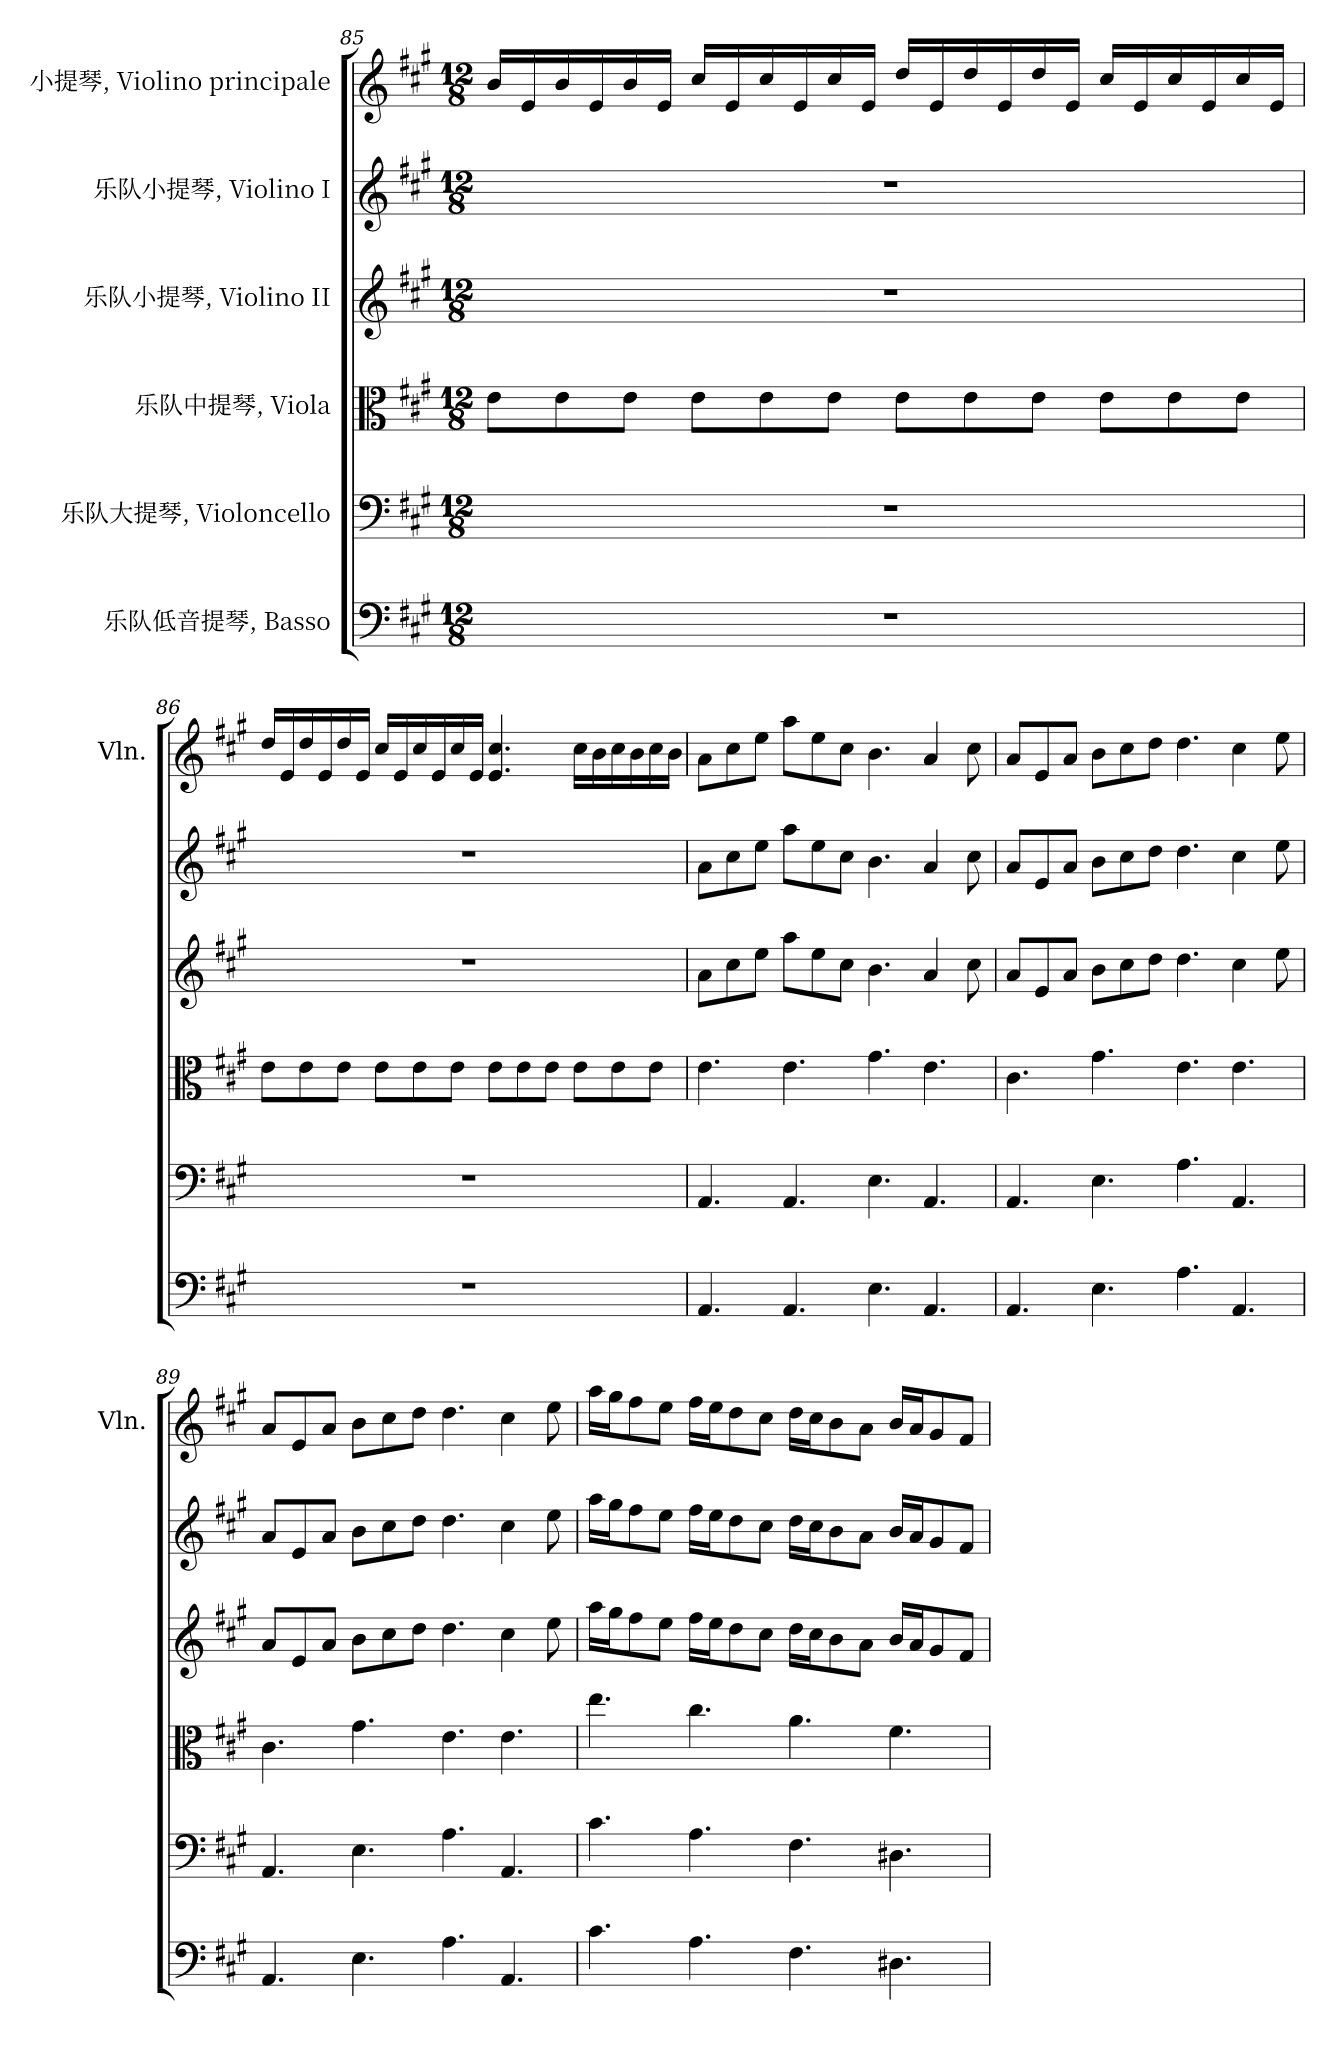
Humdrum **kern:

**kern	**kern	**kern	**kern	**kern	**kern
*part6	*part5	*part4	*part3	*part2	*part1
*staff6	*staff5	*staff4	*staff3	*staff2	*staff1
*I"乐队低音提琴, Basso	*I"乐队大提琴, Violoncello	*I"乐队中提琴, Viola	*I"乐队小提琴, Violino II	*I"乐队小提琴, Violino I	*I"小提琴, Violino principale
*	*	*	*	*	*I'Vln.
*clefF4	*clefF4	*clefC3	*clefG2	*clefG2	*clefG2
*ITrd7c12	*	*	*	*	*
*k[f#c#g#]	*k[f#c#g#]	*k[f#c#g#]	*k[f#c#g#]	*k[f#c#g#]	*k[f#c#g#]
*M12/8	*M12/8	*M12/8	*M12/8	*M12/8	*M12/8
=85	=85	=85	=85	=85	=85
1.r	1.r	8e\L	1.r	1.r	16b/LL
.	.	.	.	.	16e/
.	.	8e\	.	.	16b/
.	.	.	.	.	16e/
.	.	8e\J	.	.	16b/
.	.	.	.	.	16e/JJ
.	.	8e\L	.	.	16cc#/LL
.	.	.	.	.	16e/
.	.	8e\	.	.	16cc#/
.	.	.	.	.	16e/
.	.	8e\J	.	.	16cc#/
.	.	.	.	.	16e/JJ
.	.	8e\L	.	.	16dd/LL
.	.	.	.	.	16e/
.	.	8e\	.	.	16dd/
.	.	.	.	.	16e/
.	.	8e\J	.	.	16dd/
.	.	.	.	.	16e/JJ
.	.	8e\L	.	.	16cc#/LL
.	.	.	.	.	16e/
.	.	8e\	.	.	16cc#/
.	.	.	.	.	16e/
.	.	8e\J	.	.	16cc#/
.	.	.	.	.	16e/JJ
!!LO:PB:g=z
=86	=86	=86	=86	=86	=86
1.r	1.r	8e\L	1.r	1.r	16dd/LL
.	.	.	.	.	16e/
.	.	8e\	.	.	16dd/
.	.	.	.	.	16e/
.	.	8e\J	.	.	16dd/
.	.	.	.	.	16e/JJ
.	.	8e\L	.	.	16cc#/LL
.	.	.	.	.	16e/
.	.	8e\	.	.	16cc#/
.	.	.	.	.	16e/
.	.	8e\J	.	.	16cc#/
.	.	.	.	.	16e/JJ
.	.	8e\L	.	.	4.e/ 4.cc#/
.	.	8e\	.	.	.
.	.	8e\J	.	.	.
.	.	8e\L	.	.	16cc#\LL
.	.	.	.	.	16b\
.	.	8e\	.	.	16cc#\
.	.	.	.	.	16b\
.	.	8e\J	.	.	16cc#\
.	.	.	.	.	16b\JJ
=87	=87	=87	=87	=87	=87
4.AAA/	4.AA/	4.e\	8a\L	8a\L	8a\L
.	.	.	8cc#\	8cc#\	8cc#\
.	.	.	8ee\J	8ee\J	8ee\J
4.AAA/	4.AA/	4.e\	8aa\L	8aa\L	8aa\L
.	.	.	8ee\	8ee\	8ee\
.	.	.	8cc#\J	8cc#\J	8cc#\J
4.EE\	4.E\	4.g#\	4.b\	4.b\	4.b\
4.AAA/	4.AA/	4.e\	4a/	4a/	4a/
.	.	.	8cc#\	8cc#\	8cc#\
=88	=88	=88	=88	=88	=88
4.AAA/	4.AA/	4.c#\	8a/L	8a/L	8a/L
.	.	.	8e/	8e/	8e/
.	.	.	8a/J	8a/J	8a/J
4.EE\	4.E\	4.g#\	8b\L	8b\L	8b\L
.	.	.	8cc#\	8cc#\	8cc#\
.	.	.	8dd\J	8dd\J	8dd\J
4.AA\	4.A\	4.e\	4.dd\	4.dd\	4.dd\
4.AAA/	4.AA/	4.e\	4cc#\	4cc#\	4cc#\
.	.	.	8ee\	8ee\	8ee\
!!LO:LB:g=z
=89	=89	=89	=89	=89	=89
4.AAA/	4.AA/	4.c#\	8a/L	8a/L	8a/L
.	.	.	8e/	8e/	8e/
.	.	.	8a/J	8a/J	8a/J
4.EE\	4.E\	4.g#\	8b\L	8b\L	8b\L
.	.	.	8cc#\	8cc#\	8cc#\
.	.	.	8dd\J	8dd\J	8dd\J
4.AA\	4.A\	4.e\	4.dd\	4.dd\	4.dd\
4.AAA/	4.AA/	4.e\	4cc#\	4cc#\	4cc#\
.	.	.	8ee\	8ee\	8ee\
=90	=90	=90	=90	=90	=90
4.C#\	4.c#\	4.ee\	16aa\LL	16aa\LL	16aa\LL
.	.	.	16gg#\J	16gg#\J	16gg#\J
.	.	.	8ff#\	8ff#\	8ff#\
.	.	.	8ee\J	8ee\J	8ee\J
4.AA\	4.A\	4.cc#\	16ff#\LL	16ff#\LL	16ff#\LL
.	.	.	16ee\J	16ee\J	16ee\J
.	.	.	8dd\	8dd\	8dd\
.	.	.	8cc#\J	8cc#\J	8cc#\J
4.FF#\	4.F#\	4.a\	16dd\LL	16dd\LL	16dd\LL
.	.	.	16cc#\J	16cc#\J	16cc#\J
.	.	.	8b\	8b\	8b\
.	.	.	8a\J	8a\J	8a\J
4.DD#X\	4.D#X\	4.f#\	16b/LL	16b/LL	16b/LL
.	.	.	16a/J	16a/J	16a/J
.	.	.	8g#/	8g#/	8g#/
.	.	.	8f#/J	8f#/J	8f#/J
=	=	=	=	=	=
*-	*-	*-	*-	*-	*-
